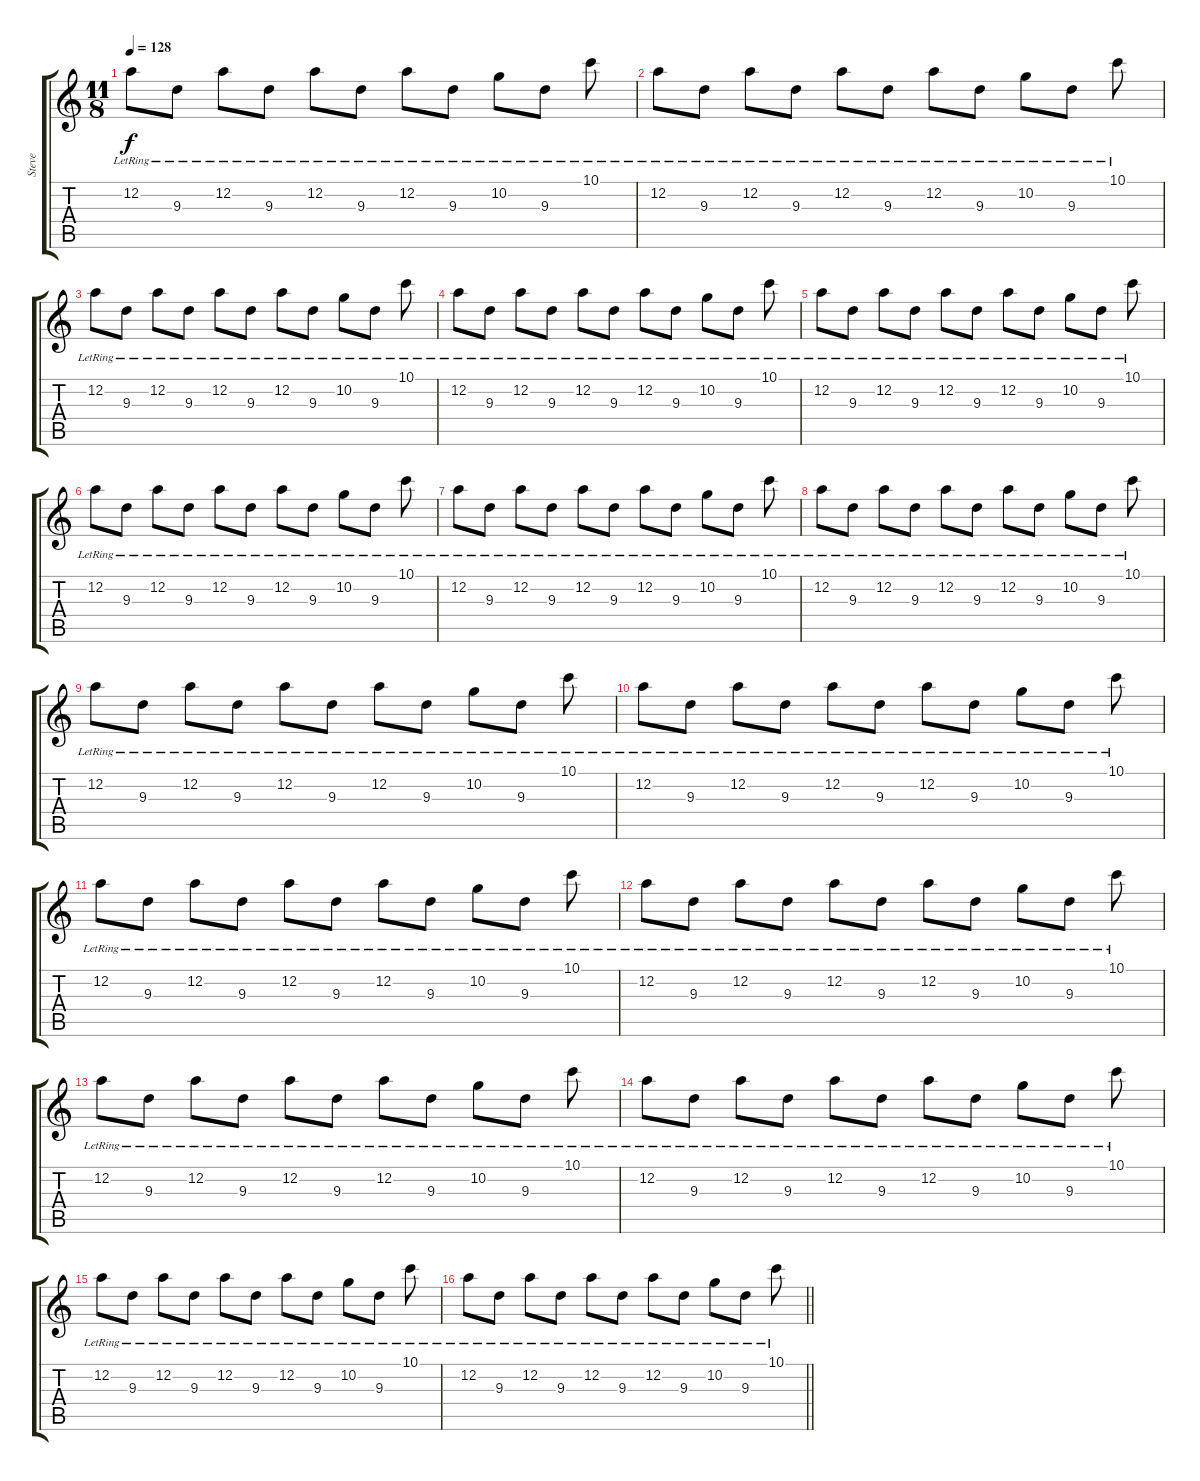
\track ("Steve" "Steve") {instrument electricguitarclean}
\staff {score tabs}
\tuning (D4 A3 F3 C3 G2 C2) {hide}
\ts (11 8)
\tempo 128
\clef g2
\ks c
12.2{lr}.8{dy f} 9.3{lr}.8 12.2{lr}.8 9.3{lr}.8 12.2{lr}.8 9.3{lr}.8 12.2{lr}.8 9.3{lr}.8 10.2{lr}.8 9.3{lr}.8 10.1{lr}.8 |
12.2{lr}.8 9.3{lr}.8 12.2{lr}.8 9.3{lr}.8 12.2{lr}.8 9.3{lr}.8 12.2{lr}.8 9.3{lr}.8 10.2{lr}.8 9.3{lr}.8 10.1{lr}.8 |
12.2{lr}.8 9.3{lr}.8 12.2{lr}.8 9.3{lr}.8 12.2{lr}.8 9.3{lr}.8 12.2{lr}.8 9.3{lr}.8 10.2{lr}.8 9.3{lr}.8 10.1{lr}.8 |
12.2{lr}.8 9.3{lr}.8 12.2{lr}.8 9.3{lr}.8 12.2{lr}.8 9.3{lr}.8 12.2{lr}.8 9.3{lr}.8 10.2{lr}.8 9.3{lr}.8 10.1{lr}.8 |
12.2{lr}.8 9.3{lr}.8 12.2{lr}.8 9.3{lr}.8 12.2{lr}.8 9.3{lr}.8 12.2{lr}.8 9.3{lr}.8 10.2{lr}.8 9.3{lr}.8 10.1{lr}.8 |
12.2{lr}.8 9.3{lr}.8 12.2{lr}.8 9.3{lr}.8 12.2{lr}.8 9.3{lr}.8 12.2{lr}.8 9.3{lr}.8 10.2{lr}.8 9.3{lr}.8 10.1{lr}.8 |
12.2{lr}.8 9.3{lr}.8 12.2{lr}.8 9.3{lr}.8 12.2{lr}.8 9.3{lr}.8 12.2{lr}.8 9.3{lr}.8 10.2{lr}.8 9.3{lr}.8 10.1{lr}.8 |
12.2{lr}.8 9.3{lr}.8 12.2{lr}.8 9.3{lr}.8 12.2{lr}.8 9.3{lr}.8 12.2{lr}.8 9.3{lr}.8 10.2{lr}.8 9.3{lr}.8 10.1{lr}.8 |
12.2{lr}.8 9.3{lr}.8 12.2{lr}.8 9.3{lr}.8 12.2{lr}.8 9.3{lr}.8 12.2{lr}.8 9.3{lr}.8 10.2{lr}.8 9.3{lr}.8 10.1{lr}.8 |
12.2{lr}.8 9.3{lr}.8 12.2{lr}.8 9.3{lr}.8 12.2{lr}.8 9.3{lr}.8 12.2{lr}.8 9.3{lr}.8 10.2{lr}.8 9.3{lr}.8 10.1{lr}.8 |
12.2{lr}.8 9.3{lr}.8 12.2{lr}.8 9.3{lr}.8 12.2{lr}.8 9.3{lr}.8 12.2{lr}.8 9.3{lr}.8 10.2{lr}.8 9.3{lr}.8 10.1{lr}.8 |
12.2{lr}.8 9.3{lr}.8 12.2{lr}.8 9.3{lr}.8 12.2{lr}.8 9.3{lr}.8 12.2{lr}.8 9.3{lr}.8 10.2{lr}.8 9.3{lr}.8 10.1{lr}.8 |
12.2{lr}.8 9.3{lr}.8 12.2{lr}.8 9.3{lr}.8 12.2{lr}.8 9.3{lr}.8 12.2{lr}.8 9.3{lr}.8 10.2{lr}.8 9.3{lr}.8 10.1{lr}.8 |
12.2{lr}.8 9.3{lr}.8 12.2{lr}.8 9.3{lr}.8 12.2{lr}.8 9.3{lr}.8 12.2{lr}.8 9.3{lr}.8 10.2{lr}.8 9.3{lr}.8 10.1{lr}.8 |
12.2{lr}.8 9.3{lr}.8 12.2{lr}.8 9.3{lr}.8 12.2{lr}.8 9.3{lr}.8 12.2{lr}.8 9.3{lr}.8 10.2{lr}.8 9.3{lr}.8 10.1{lr}.8 |
\barLineRight lightlight
12.2{lr}.8 9.3{lr}.8 12.2{lr}.8 9.3{lr}.8 12.2{lr}.8 9.3{lr}.8 12.2{lr}.8 9.3{lr}.8 10.2{lr}.8 9.3{lr}.8 10.1{lr}.8
